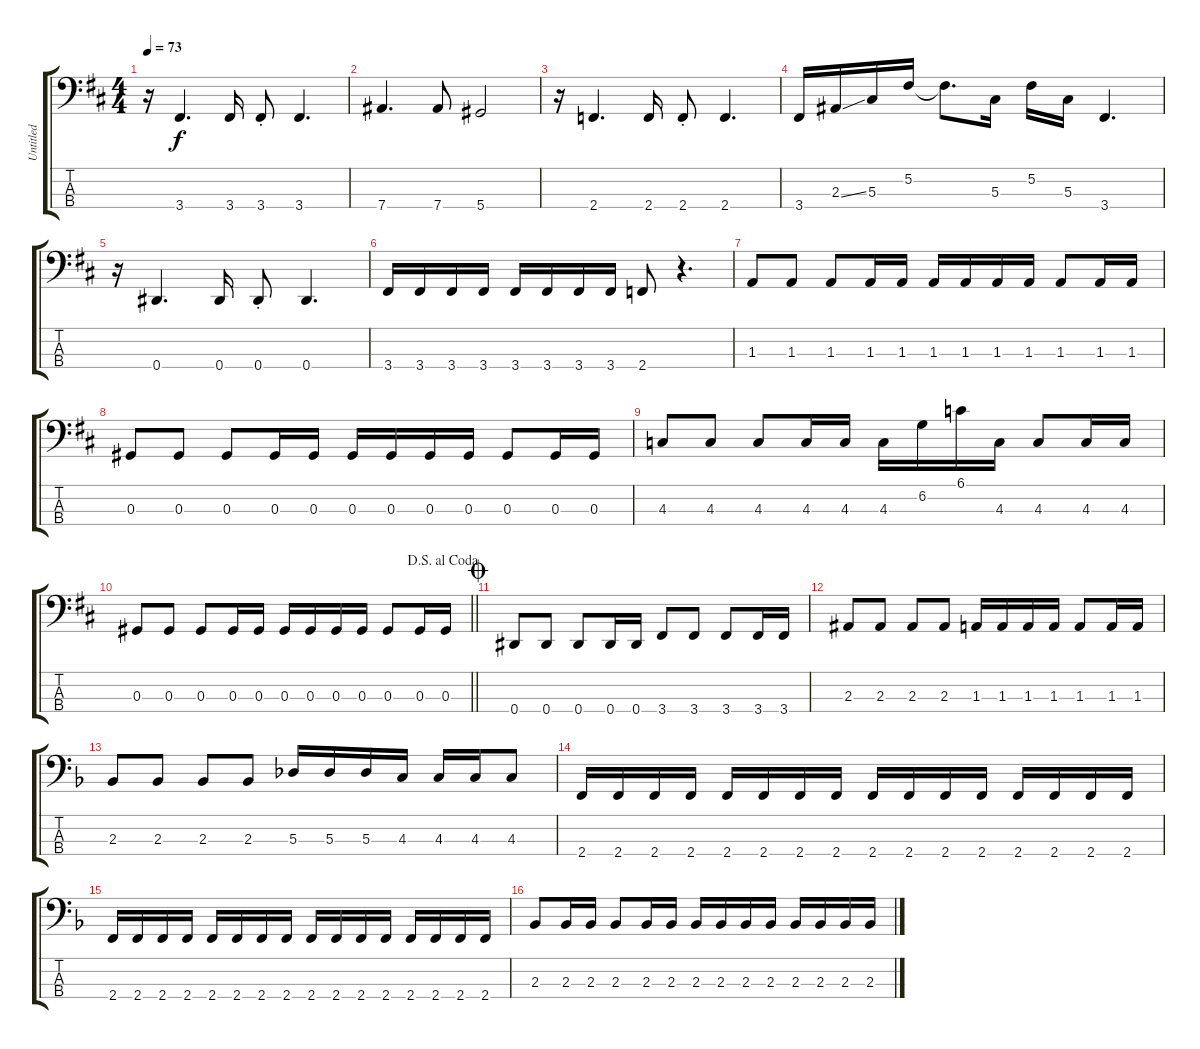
\track ("Untitled" "Untitled") {instrument electricbassfinger}
\staff {score tabs}
\tuning (Gb2 Db2 Ab1 Eb1) {hide}
\ts (4 4)
\tempo 73
\clef f4
\ks d
r.16{dy f} 3.4.4{d} 3.4.16 3.4{st}.8 3.4.4{d} |
7.4.4{d} 7.4.8 5.4.2 |
r.16 2.4.4{d} 2.4.16 2.4{st}.8 2.4.4{d} |
3.4.16 2.3{ss}.16 5.3.16 5.2.16 5.2{t}.8{d} 5.3.16 5.2.16 5.3.16 3.4.4{d} |
r.16 0.4.4{d} 0.4.16 0.4{st}.8 0.4.4{d} |
3.4.16 3.4.16 3.4.16 3.4.16 3.4.16 3.4.16 3.4.16 3.4.16 2.4.8 r.4{d} |
1.3.8 1.3.8 1.3.8 1.3.16 1.3.16 1.3.16 1.3.16 1.3.16 1.3.16 1.3.8 1.3.16 1.3.16 |
0.3.8 0.3.8 0.3.8 0.3.16 0.3.16 0.3.16 0.3.16 0.3.16 0.3.16 0.3.8 0.3.16 0.3.16 |
4.3.8 4.3.8 4.3.8 4.3.16 4.3.16 4.3.16 6.2.16 6.1.16 4.3.16 4.3.8 4.3.16 4.3.16 |
\jump dalsegnoalcoda
\barLineRight lightlight
0.3.8 0.3.8 0.3.8 0.3.16 0.3.16 0.3.16 0.3.16 0.3.16 0.3.16 0.3.8 0.3.16 0.3.16 |
\jump coda
0.4.8 0.4.8 0.4.8 0.4.16 0.4.16 3.4.8 3.4.8 3.4.8 3.4.16 3.4.16 |
2.3.8 2.3.8 2.3.8 2.3.8 1.3.16 1.3.16 1.3.16 1.3.16 1.3.8 1.3.16 1.3.16 |
\ks f
2.3.8 2.3.8 2.3.8 2.3.8 5.3.16 5.3.16 5.3.16 4.3.16 4.3.16 4.3.16 4.3.8 |
2.4.16 2.4.16 2.4.16 2.4.16 2.4.16 2.4.16 2.4.16 2.4.16 2.4.16 2.4.16 2.4.16 2.4.16 2.4.16 2.4.16 2.4.16 2.4.16 |
2.4.16 2.4.16 2.4.16 2.4.16 2.4.16 2.4.16 2.4.16 2.4.16 2.4.16 2.4.16 2.4.16 2.4.16 2.4.16 2.4.16 2.4.16 2.4.16 |
2.3.8 2.3.16 2.3.16 2.3.8 2.3.16 2.3.16 2.3.16 2.3.16 2.3.16 2.3.16 2.3.16 2.3.16 2.3.16 2.3.16
